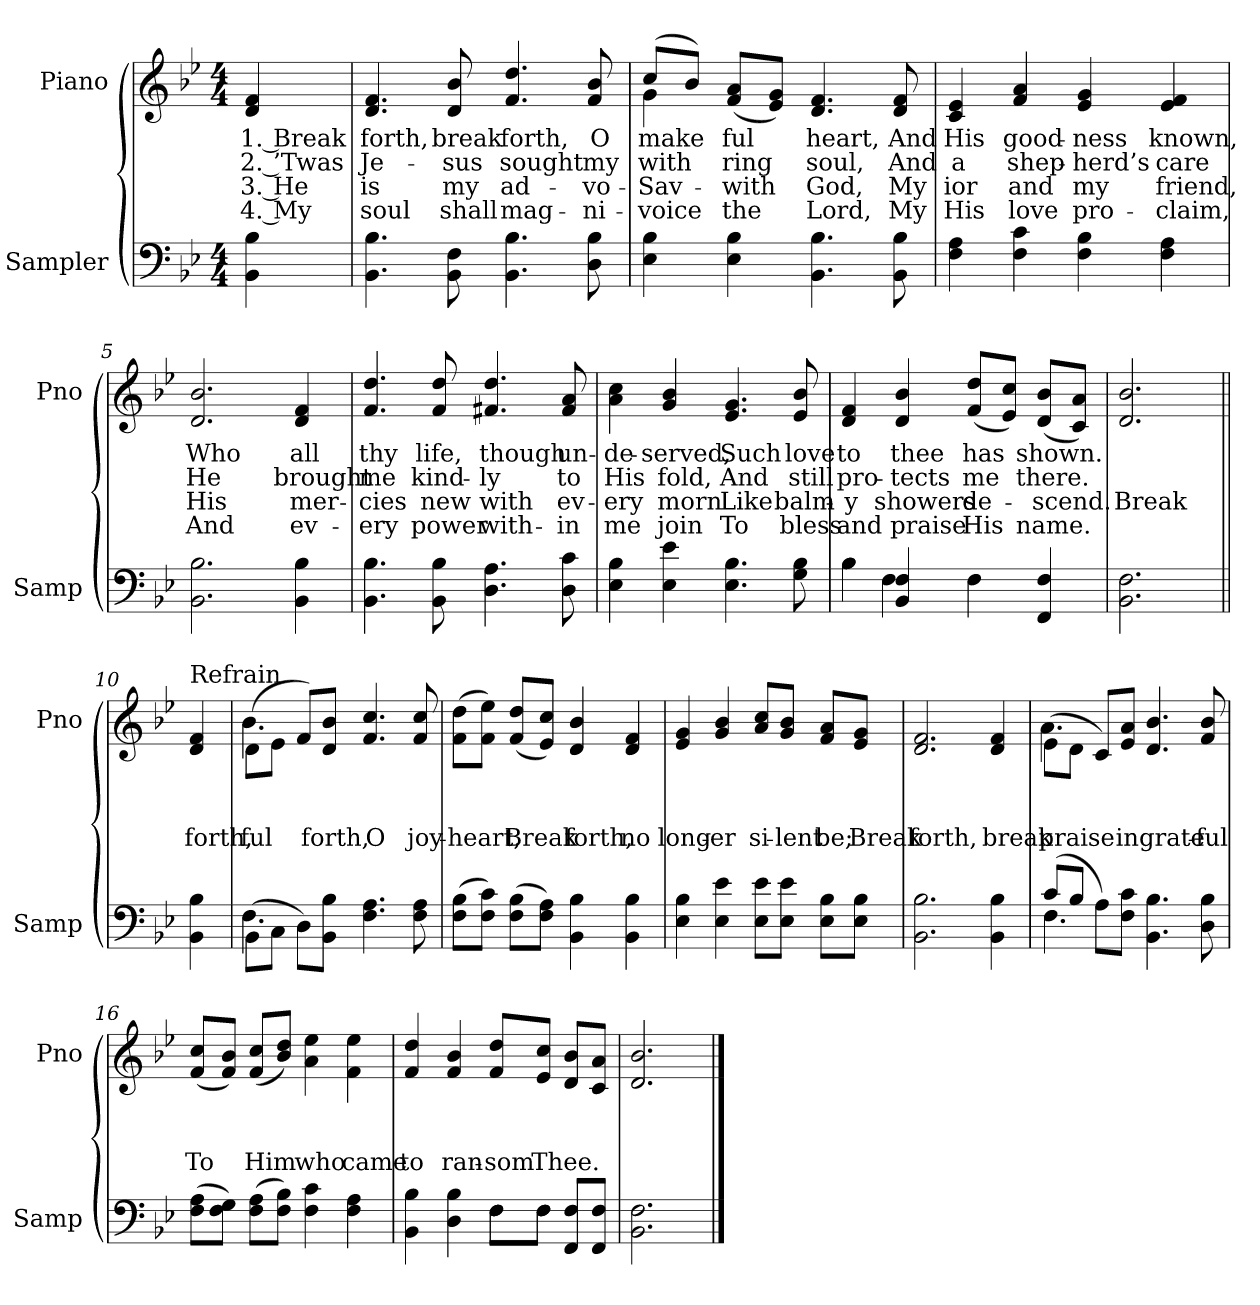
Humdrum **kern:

**kern	**kern	**text	**text	**text	**text
*part2	*part1	*part1	*part1	*part1	*part1
*staff2	*staff1	*staff1	*staff1	*staff1	*staff1
*I"Sampler	*I"Piano	*	*	*	*
*I'Samp	*I'Pno	*	*	*	*
*clefF4	*clefG2	*	*	*	*
*k[b-e-]	*k[b-e-]	*	*	*	*
*B-:	*B-:	*	*	*	*
*M4/4	*M4/4	*	*	*	*
=1	=1	=1	=1	=1	=1
4BB- 4B-	4d 4f	1. Break	2. ’Twas	3. He	4. My
=2	=2	=2	=2	=2	=2
4.BB- 4.B-	4.d 4.f	forth,	Je-	is	soul
8BB- 8F	8d 8b-	break	-sus	my	shall
4.BB- 4.B-	4.f 4.dd	forth,	sought	ad-	mag-
8D 8B-	8f 8b-	O	my	-vo-	-ni-
=3	=3	=3	=3	=3	=3
*	*^	*	*	*	*
4E- 4B-	(8cc/L	4g	make	with	Sav-	voice
.	8b-/J)	.	.	.	.	.
4E- 4B-	(8f/ 8a/L	2.ryy	-ful	-ring	with	the
.	8e-/ 8g/J)	.	.	.	.	.
4.BB- 4.B-	4.d 4.f	.	heart,	soul,	God,	Lord,
8BB- 8B-	8d 8f	.	And	And	My	My
*	*v	*v	*	*	*	*
=4	=4	=4	=4	=4	=4
4F 4A	4c 4e-	His	a	-ior	His
4F 4c	4f 4a	good-	shep-	and	love
4F 4B-	4e- 4g	-ness	-herd’s	my	pro-
4F 4A	4e- 4f	known,	care	friend,	-claim,
=5	=5	=5	=5	=5	=5
2.BB- 2.B-	2.d 2.b-	Who	He	His	And
4BB- 4B-	4d 4f	all	brought	mer-	ev-
=6	=6	=6	=6	=6	=6
4.BB- 4.B-	4.f 4.dd	thy	me	-cies	-ery
8BB- 8B-	8f 8dd	life,	kind-	new	power
4.D 4.A	4.f#X 4.dd	though	-ly	with	with-
8D 8c	8f# 8a	un-	to	ev-	-in
=7	=7	=7	=7	=7	=7
4E- 4B-	4a 4cc	-de-	His	-ery	me
4E- 4e-	4g 4b-	-served,	fold,	morn	join
4.E- 4.B-	4.e- 4.g	Such	And	Like	To
8G 8B-	8e- 8b-	love	still	balm-	bless
=8	=8	=8	=8	=8	=8
*^	*	*	*	*	*
4B-\	4B-	4d 4f	to	pro-	-y	and
4BB- 4F	4F	4d 4b-	thee	-tects	showers	praise
4F\	2ryy	(8f/ 8dd/L	has	me	de-	His
.	.	8e-/ 8cc/J)	.	.	.	.
4FF 4F	.	(8d/ 8b-/L	shown.	there.	-scend.	name.
.	.	8c/ 8a/J)	.	.	.	.
*v	*v	*	*	*	*	*
=9	=9	=9	=9	=9	=9
2.BB- 2.F	2.d 2.b-	.	.	Break	.
=10||	=10||	=10||	=10||	=10||	=10||
!	!LO:TX:t=Refrain	!	!	!	!
4BB- 4B-	4d 4f	.	.	forth,	.
=11	=11	=11	=11	=11	=11
*^	*^	*	*	*	*
(8BB-\L	4.F	(8d\L	4.b-	.	.	-ful	.
8C\J	.	8e-\J	.	.	.	.	.
8D\L)	.	8f/L)	.	.	.	.	.
8BB-\ 8B-\J	2ryy	8d/ 8b-/J	2ryy	.	.	forth,	.
4.F 4.A	.	4.f 4.cc	.	.	.	O	.
8F 8A	8ryy	8f 8cc	8ryy	.	.	joy-	.
*v	*v	*	*	*	*	*	*
*	*v	*v	*	*	*	*
=12	=12	=12	=12	=12	=12
(8F\ 8B-\L	(8f\ 8dd\L	.	.	heart,	.
8F\ 8c\J)	8f\ 8ee-\J)	.	.	.	.
(8F\ 8B-\L	(8f/ 8dd/L	.	.	Break	.
8F\ 8A\J)	8e-/ 8cc/J)	.	.	.	.
4BB- 4B-	4d 4b-	.	.	forth,	.
4BB- 4B-	4d 4f	.	.	no	.
=13	=13	=13	=13	=13	=13
4E- 4B-	4e- 4g	.	.	long-	.
4E- 4e-	4g 4b-	.	.	-er	.
8E-\ 8e-\L	8a/ 8cc/L	.	.	si-	.
8E-\ 8e-\J	8g/ 8b-/J	.	.	-lent	.
8E-\ 8B-\L	8f/ 8a/L	.	.	be;	.
8E-\ 8B-\J	8e-/ 8g/J	.	.	Break	.
=14	=14	=14	=14	=14	=14
2.BB- 2.B-	2.d 2.f	.	.	forth,	.
4BB- 4B-	4d 4f	.	.	break	.
=15	=15	=15	=15	=15	=15
*^	*^	*	*	*	*
(8c/L	4.F	(8e-\L	4.a	.	.	praise	.
8B-/J	.	8d\J	.	.	.	.	.
8A\L)	.	8c/L)	.	.	.	.	.
8F\ 8c\J	2ryy	8e-/ 8a/J	2ryy	.	.	in	.
4.BB- 4.B-	.	4.d 4.b-	.	.	.	grate-	.
8D 8B-	8ryy	8f 8b-	8ryy	.	.	-ful	.
*v	*v	*	*	*	*	*	*
*	*v	*v	*	*	*	*
=16	=16	=16	=16	=16	=16
(8F\ 8A\L	(8f/ 8cc/L	.	.	To	.
8F\ 8G\J)	8f/ 8b-/J)	.	.	.	.
(8F\ 8A\L	(8f/ 8cc/L	.	.	Him	.
8F\ 8B-\J)	8b-/ 8dd/J)	.	.	.	.
4F 4c	4a 4ee-	.	.	who	.
4F 4A	4f 4ee-	.	.	came	.
=17	=17	=17	=17	=17	=17
*^	*	*	*	*	*
4BB- 4B-	2ryy	4f 4dd	.	.	to	.
4D 4B-	.	4f 4b-	.	.	ran-	.
8F\L	8F\L	8f/ 8dd/L	.	.	-som	.
8F\J	8F\J	8e-/ 8cc/J	.	.	Thee.	.
8FF/ 8F/L	4ryy	8d/ 8b-/L	.	.	.	.
8FF/ 8F/J	.	8c/ 8a/J	.	.	.	.
*v	*v	*	*	*	*	*
=18	=18	=18	=18	=18	=18
2.BB- 2.F	2.d 2.b-	.	.	.	.
==	==	==	==	==	==
*-	*-	*-	*-	*-	*-
